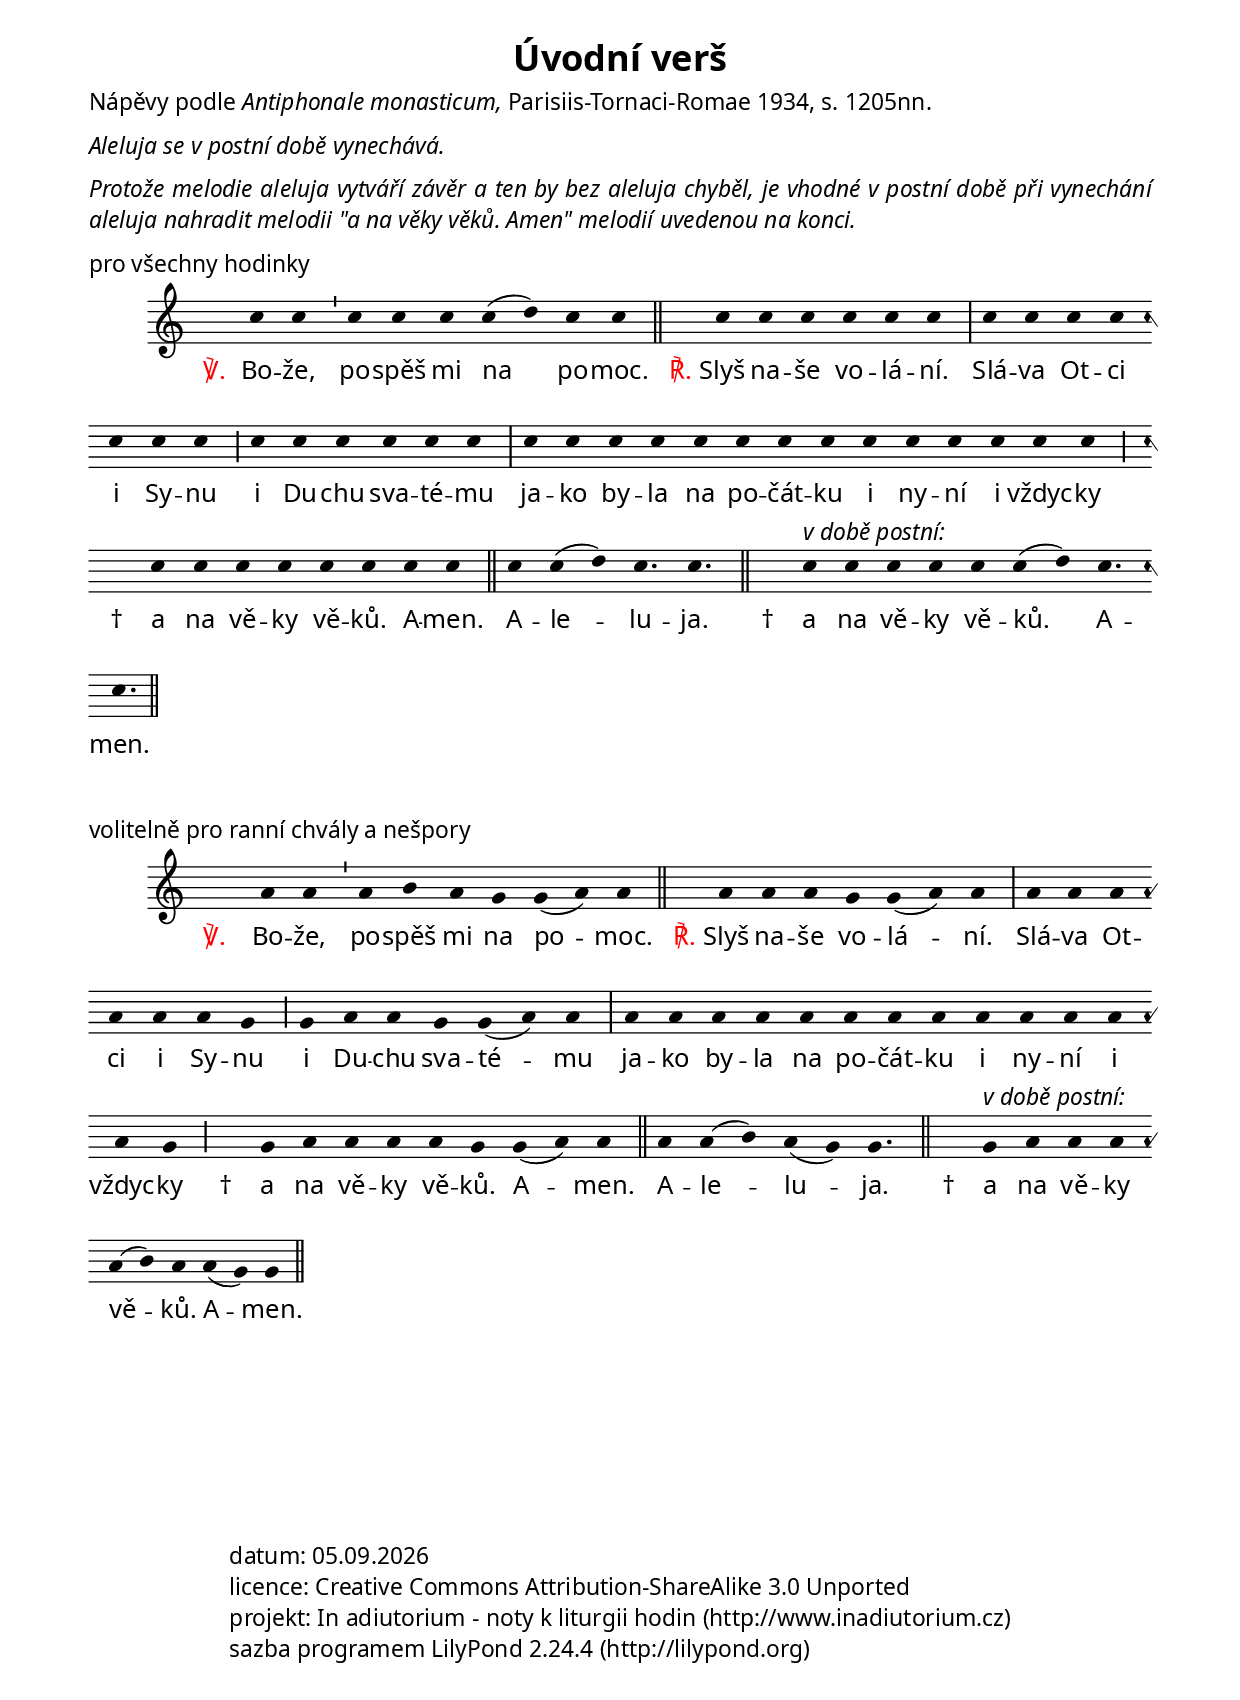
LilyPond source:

\version "2.12.3"

\header {
  title = "Úvodní verš"
}

\include "spolecne.ly"

\markup {
  Nápěvy podle \italic{Antiphonale monasticum,} Parisiis-Tornaci-Romae 1934, s. 1205nn.
}
\markup\italic {
  Aleluja se v postní době vynechává.
}
\markup\italic\justify {
  Protože melodie aleluja vytváří závěr a ten by bez aleluja
  chyběl, je vhodné v postní době při vynechání aleluja nahradit
  melodii "\"a na věky věků. Amen\"" melodií uvedenou na konci.
}

uvodniVers = \lyricmode {
  \Verse Bo -- že, po -- spěš mi na po -- moc.
  \Response Slyš na -- še vo -- lá -- ní.
  Slá -- va Ot -- ci i Sy -- nu
  i Du -- chu sva -- té -- mu
  ja -- ko by -- la na po -- čát -- ku i ny -- ní i vždyc -- ky
  \Dagger a na vě -- ky vě -- ků. A -- men.
  A -- le -- lu -- ja.
  \Dagger a na vě -- ky vě -- ků. A -- men.
}

\score {
  \relative c'' {
    \choralniRezim
    \neviditelna c
    c4 c \barMin c c c c( d) c c \barFinalis
    
    \neviditelna c
    c c c c c c \barMax
    
    c c c c c c c \barMaior
    c c c c c c \barMax
    c c c c c c c c c c c c c c \barMaior
    \neviditelna c c c c c c c c c \barFinalis
    
    c c( d) c4. c \barFinalis
    
    \neviditelna c4 
    c^\markup\italic{v době postní:} c c c c c( d) c4. c \barFinalis
  }
  \addlyrics {
    \uvodniVers
  }
  \header {
    piece = "pro všechny hodinky"
  }
}

\score {
  \relative c'' {
    \choralniRezim
    \neviditelna a
    a4 a \barMin a b a g g( a) a \barFinalis
    
    \neviditelna a
    a a a g g( a) a \barMax
    a a a a a a g \barMaior g a a g g( a) a \barMax
    a a a a a a a a a a a a a g \barMaior \neviditelna a g a a a a g g( a) a \barFinalis
    
    a a( b) a( g) g4. \barFinalis
    
    \neviditelna a4 
    g^\markup\italic{v době postní:} a a a a( b) a a( g) g \barFinalis
  }
  \addlyrics {
    \uvodniVers
  }
  \header {
    piece = "volitelně pro ranní chvály a nešpory"
  }
}